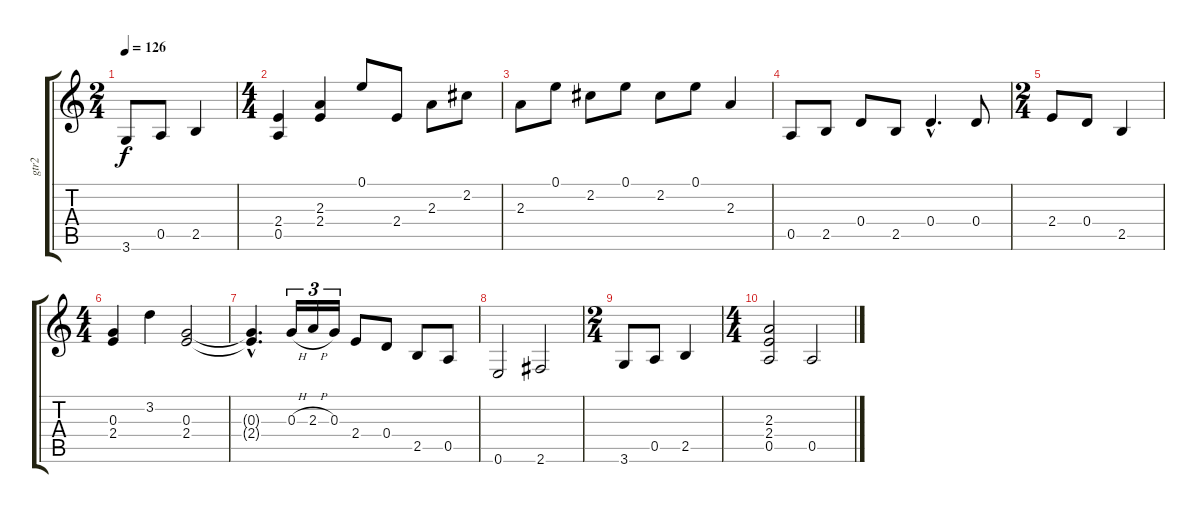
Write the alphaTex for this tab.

\track ("gtr2" "gtr2") {instrument acousticguitarnylon}
\staff {score tabs}
\tuning (E4 B3 G3 D3 A2 E2) {hide}
\ts (2 4)
\tempo 126
\clef g2
\ks c
3.6.8{dy f} 0.5.8 2.5.4 |
\ts (4 4)
(2.4 0.5).4 (2.3 2.4).4 0.1.8 2.4.8 2.3.8 2.2.8 |
2.3.8 0.1.8 2.2.8 0.1.8 2.2.8 0.1.8 2.3.4 |
0.5.8 2.5.8 0.4.8 2.5.8 0.4{hac}.4{d} 0.4.8 |
\ts (2 4)
2.4.8 0.4.8 2.5.4 |
\ts (4 4)
(0.3 2.4).4 3.2.4 (0.3 2.4).2 |
(0.3{hac t} 2.4{hac t}).4{d volume 10} 0.3{h}.16{tu (3 2)} 2.3{h}.16{tu (3 2)} 0.3.16{tu (3 2)} 2.4.8 0.4.8 2.5.8 0.5.8 |
0.6.2{volume 7} 2.6.2 |
\ts (2 4)
3.6.8{volume 4} 0.5.8 2.5.4 |
\ts (4 4)
(2.3 2.4 0.5).2{volume 1} 0.5.2
